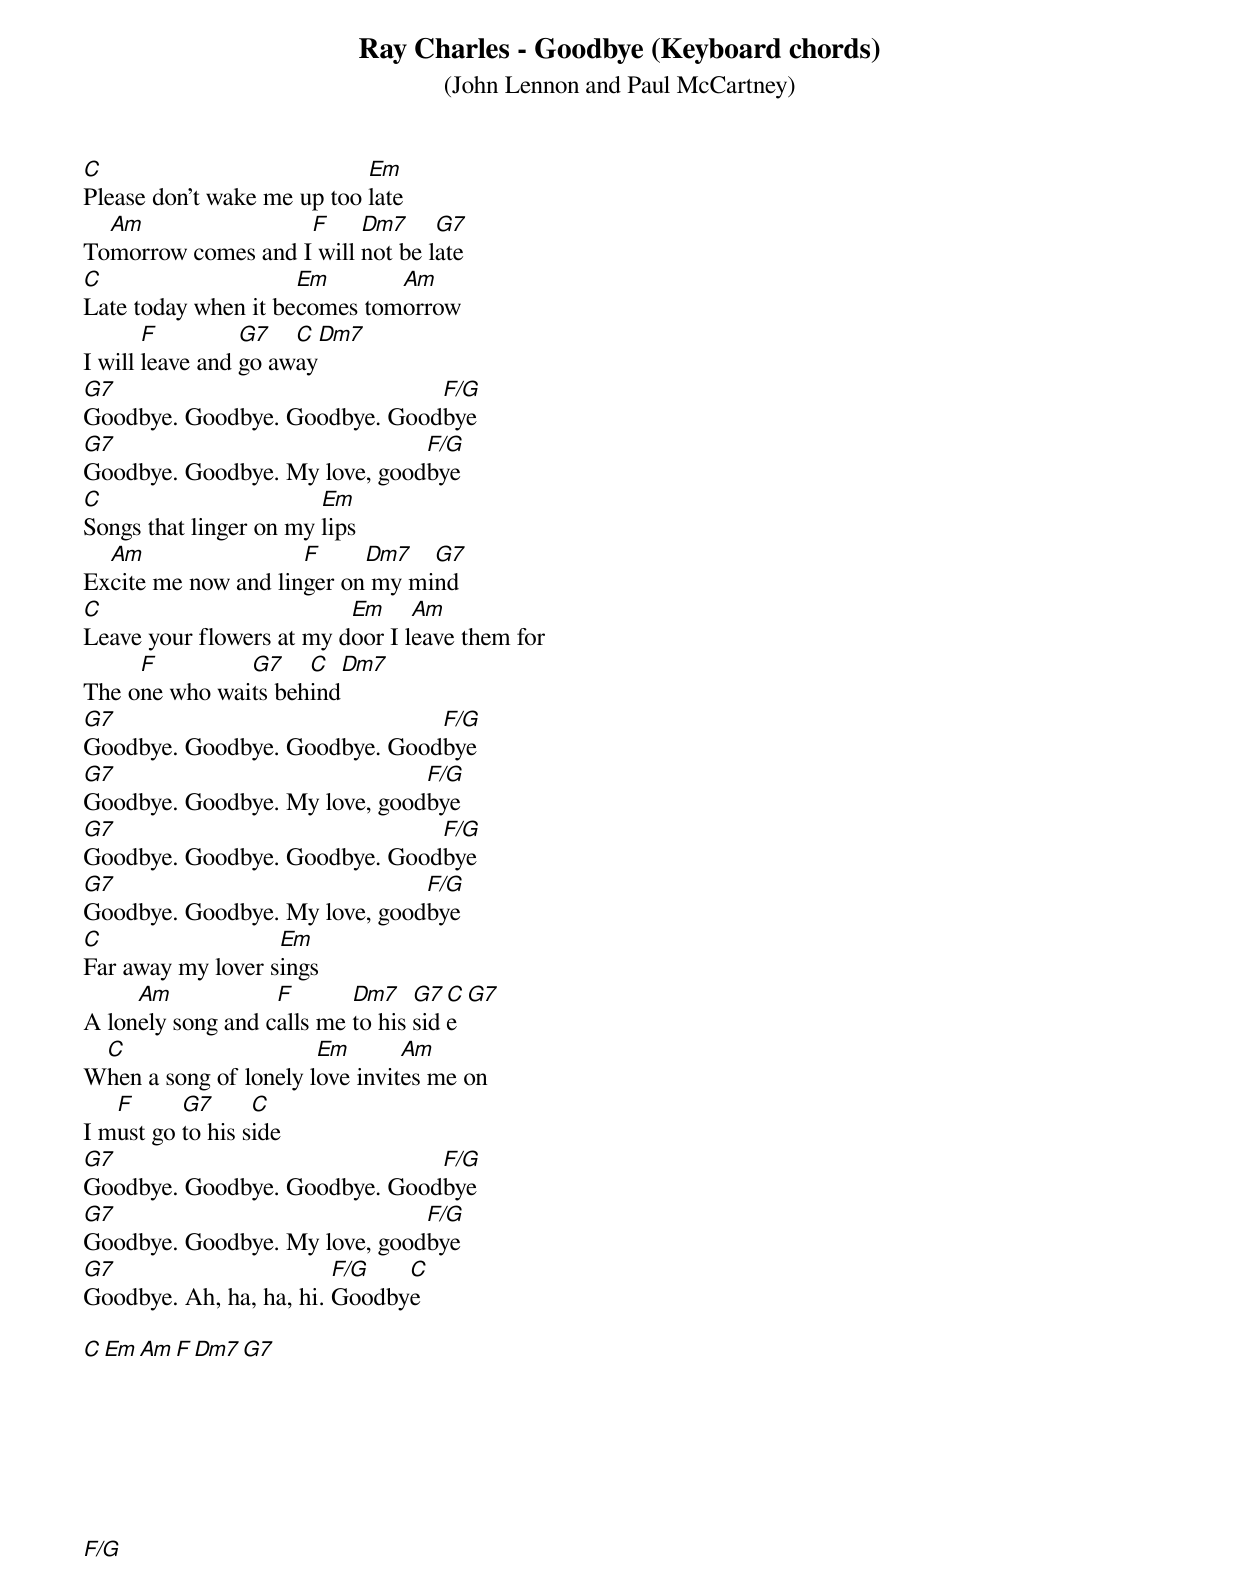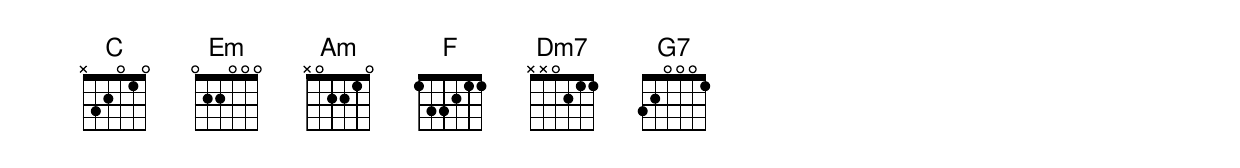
Ray Charles - Goodbye (Keyboard chords)
(John Lennon and Paul McCartney)



C                           Em
Please don't wake me up too late
  Am                F     Dm7     G7
Tomorrow comes and I will not be late
C                    Em       Am
Late today when it becomes tomorrow
       F         G7   C  Dm7
I will leave and go away
G7                             F/G
Goodbye. Goodbye. Goodbye. Goodbye
G7                             F/G
Goodbye. Goodbye. My love, goodbye
C                       Em
Songs that linger on my lips
  Am                 F     Dm7   G7
Excite me now and linger on my mind
C                         Em     Am
Leave your flowers at my door I leave them for
     F         G7    C  Dm7
The one who waits behind
G7                             F/G
Goodbye. Goodbye. Goodbye. Goodbye
G7                             F/G
Goodbye. Goodbye. My love, goodbye
G7                             F/G
Goodbye. Goodbye. Goodbye. Goodbye
G7                             F/G
Goodbye. Goodbye. My love, goodbye
C                  Em
Far away my lover sings
     Am            F       Dm7    G7 C G7
A lonely song and calls me to his side
 C                     Em       Am
When a song of lonely love invites me on
   F      G7      C
I must go to his side
G7                             F/G
Goodbye. Goodbye. Goodbye. Goodbye
G7                             F/G
Goodbye. Goodbye. My love, goodbye
G7                       F/G   C
Goodbye. Ah, ha, ha, hi. Goodbye

  C      Em     Am     F      Dm7    G7







  F/G
